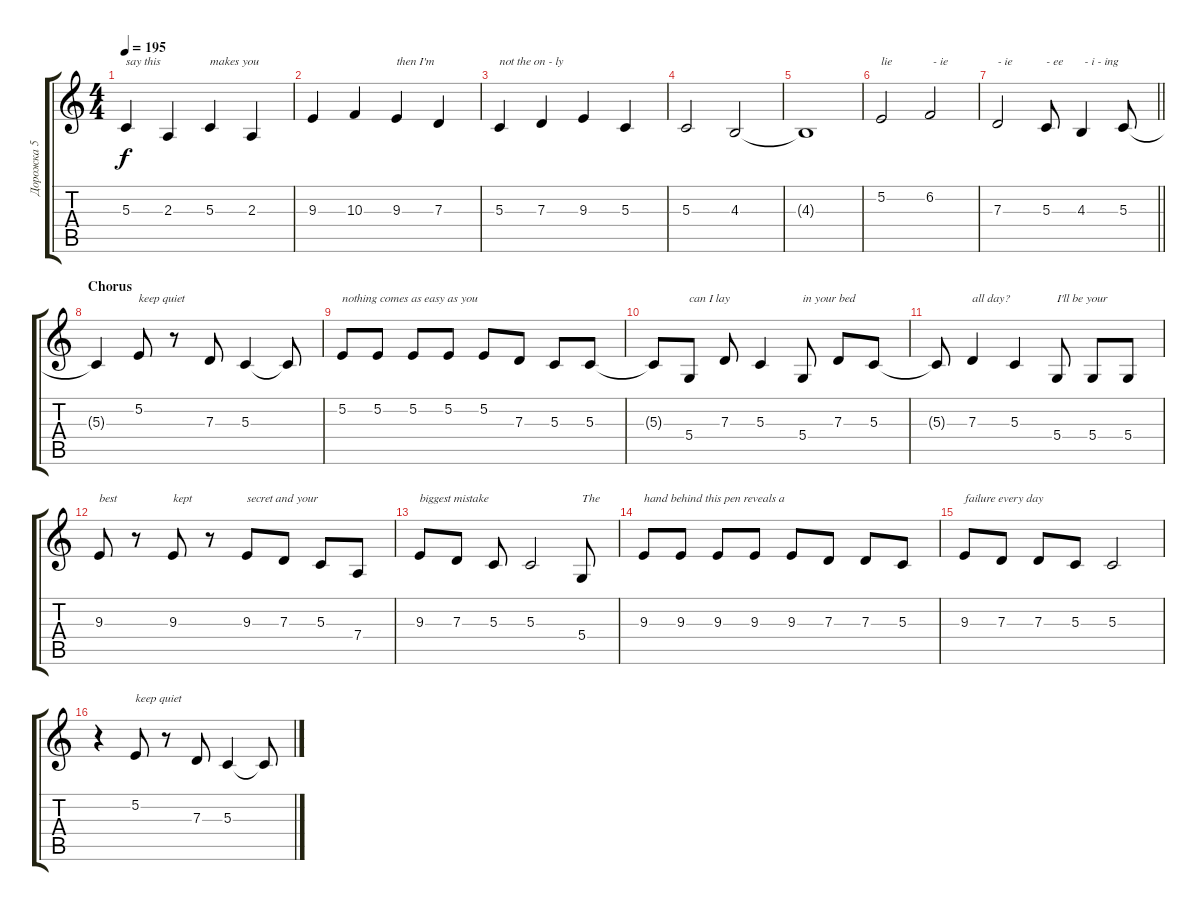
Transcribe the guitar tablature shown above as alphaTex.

\track ("Дорожка 5" "Дорожка 5") {instrument altosax}
\staff {score tabs}
\tuning (E4 B3 G3 D3 A2 E2) {hide}
\ts (4 4)
\tempo 195
\clef g2
\ks c
5.3.4{txt "say this" dy f} 2.3.4 5.3.4{txt "makes you"} 2.3.4 |
9.3.4 10.3.4 9.3.4{txt "then I'm"} 7.3.4 |
5.3.4{txt "not the on - ly"} 7.3.4 9.3.4 5.3.4 |
5.3.2 4.3.2 |
4.3{t}.1 |
5.2.2{txt "lie "} 6.2.2{txt " - ie "} |
\barLineRight lightlight
7.3.2{txt "- ie"} 5.3.8{txt "- ee"} 4.3.4{txt " - i - ing"} 5.3.8 |
\section ("" "Сhorus")
5.3{t}.4 5.2.8{txt "keep quiet"} r.8 7.3.8 5.3.4 5.3{t}.8 |
5.2.8{txt "nothing comes as easy as you"} 5.2.8 5.2.8 5.2.8 5.2.8 7.3.8 5.3.8 5.3.8 |
5.3{t}.8 5.4.8{txt "can I lay"} 7.3.8 5.3.4 5.4.8{txt "in your bed"} 7.3.8 5.3.8 |
5.3{t}.8 7.3.4{txt "all day?"} 5.3.4 5.4.8{txt "I'll be your"} 5.4.8 5.4.8 |
9.3.8{txt "best"} r.8 9.3.8{txt "kept"} r.8 9.3.8{txt "secret and your"} 7.3.8 5.3.8 7.4.8 |
9.3.8{txt "biggest mistake"} 7.3.8 5.3.8 5.3.2 5.4.8{txt "The"} |
9.3.8{txt "hand behind this pen reveals a"} 9.3.8 9.3.8 9.3.8 9.3.8 7.3.8 7.3.8 5.3.8 |
9.3.8{txt "failure every day"} 7.3.8 7.3.8 5.3.8 5.3.2 |
r.4 5.2.8{txt "keep quiet"} r.8 7.3.8 5.3.4 5.3{t}.8
